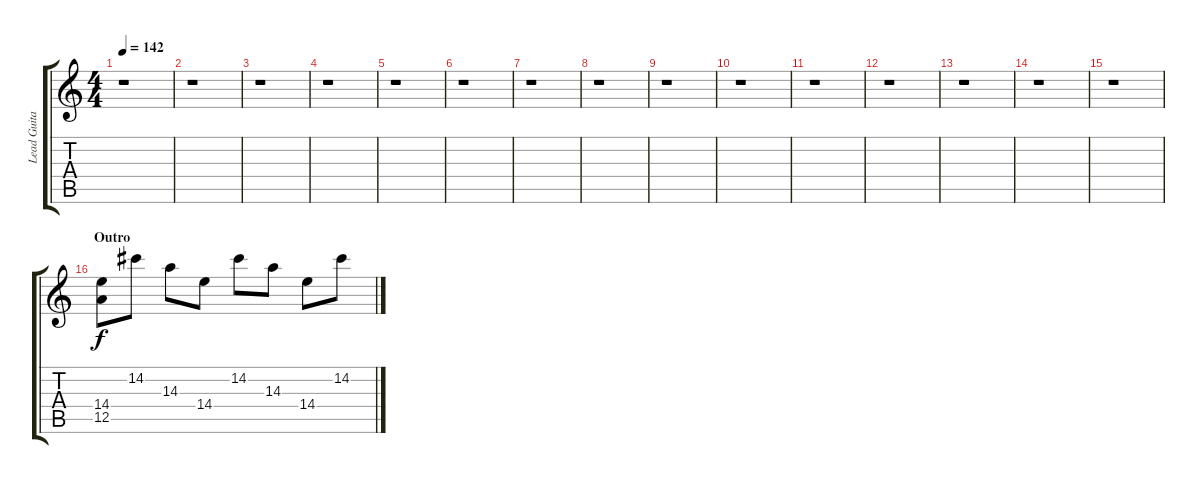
\track ("Lead Guitar" "Lead Guita") {instrument overdrivenguitar}
\staff {score tabs}
\tuning (E4 B3 G3 D3 A2 E2) {hide}
\ts (4 4)
\tempo 142
\clef g2
\ks c
r.1{dy f} |
r.1 |
r.1 |
r.1 |
r.1 |
r.1 |
r.1 |
r.1 |
r.1 |
r.1 |
r.1 |
r.1 |
r.1 |
r.1 |
r.1 |
\section ("" "Outro")
(14.4 12.5).8 14.2.8 14.3.8 14.4.8 14.2.8 14.3.8 14.4.8 14.2.8
